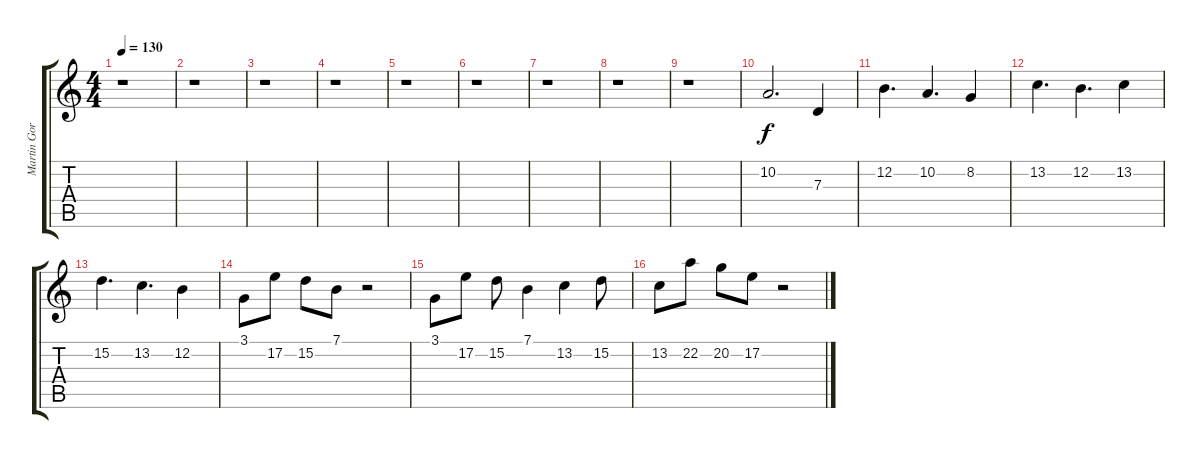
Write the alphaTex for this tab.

\track ("Martin Gore" "Martin Gor") {instrument lead1square}
\staff {score tabs}
\tuning (E4 B3 G3 D3 A2 E2) {hide}
\ts (4 4)
\tempo 130
\clef g2
\ks c
r.1{dy f} |
r.1 |
r.1 |
r.1 |
r.1 |
r.1 |
r.1 |
r.1 |
r.1 |
10.2.2{d instrument lead1square} 7.3.4 |
12.2.4{d} 10.2.4{d} 8.2.4 |
13.2.4{d} 12.2.4{d} 13.2.4 |
15.2.4{d} 13.2.4{d} 12.2.4 |
3.1.8 17.2.8 15.2.8 7.1.8 r.2 |
3.1.8 17.2.8 15.2.8 7.1.4 13.2.4 15.2.8 |
13.2.8 22.2.8 20.2.8 17.2.8 r.2
